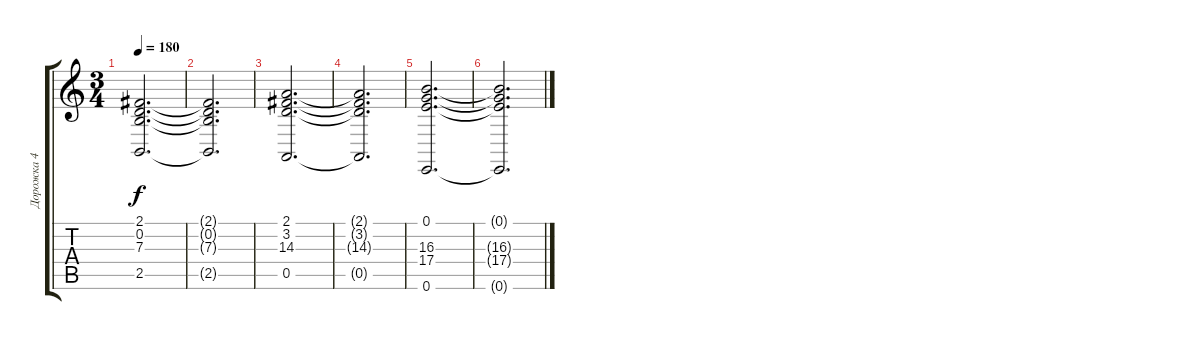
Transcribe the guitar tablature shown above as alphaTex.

\track ("Дорожка 4" "Дорожка 4") {instrument acousticgrandpiano}
\staff {score tabs}
\tuning (E4 B3 G3 D3 A2 E2) {hide}
\ts (3 4)
\tempo 180
\clef g2
\ks c
(2.1 0.2 7.3 2.5).2{d dy f} |
(2.1{t} 0.2{t} 7.3{t} 2.5{t}).2{d} |
(2.1 3.2 14.3 0.5).2{d} |
(2.1{t} 3.2{t} 14.3{t} 0.5{t}).2{d} |
(0.1 16.3 17.4 0.6).2{d} |
(0.1{t} 16.3{t} 17.4{t} 0.6{t}).2{d}
